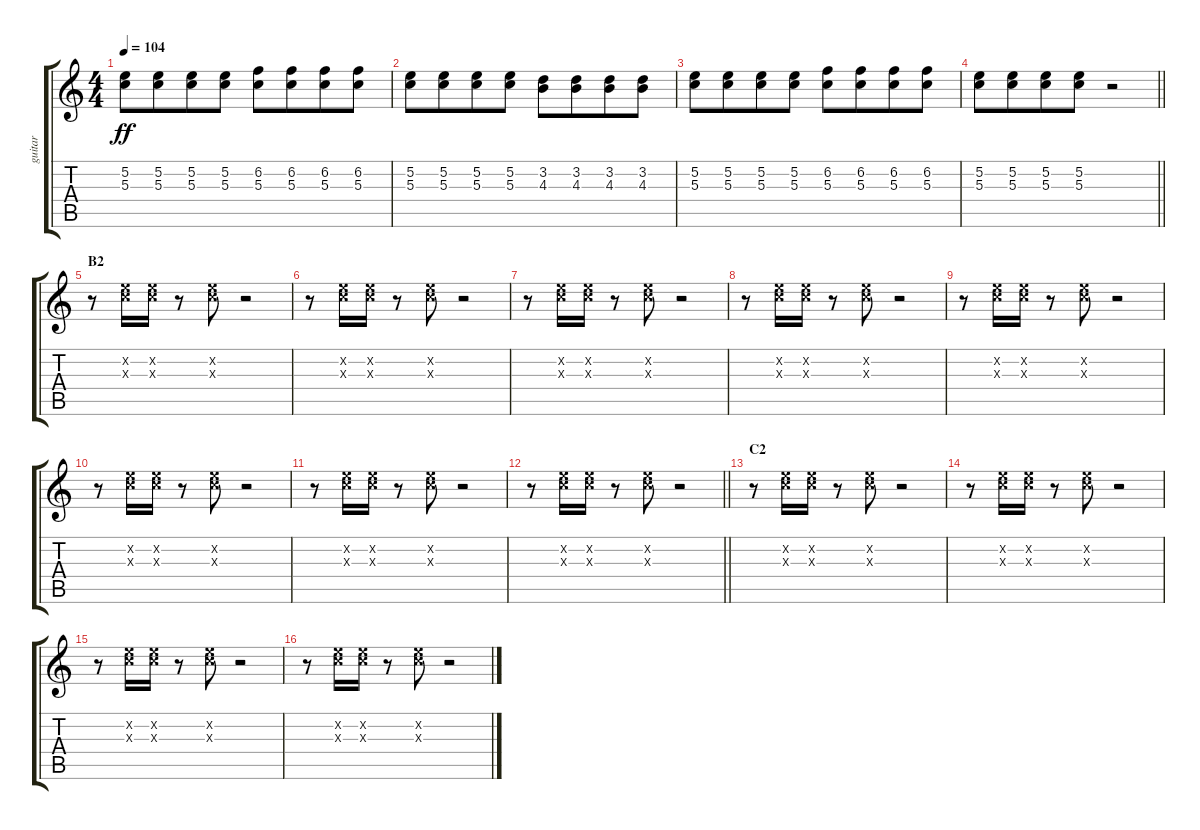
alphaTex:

\track ("guitar" "guitar") {instrument electricguitarclean}
\staff {score tabs}
\tuning (E4 B3 G3 D3 A2 E2) {hide}
\ts (4 4)
\tempo 104
\clef g2
\ks c
(5.2 5.3).8{dy ff} (5.2 5.3).8{beam merge} (5.2 5.3).8 (5.2 5.3).8 (6.2 5.3).8 (6.2 5.3).8{beam merge} (6.2 5.3).8 (6.2 5.3).8 |
(5.2 5.3).8 (5.2 5.3).8{beam merge} (5.2 5.3).8 (5.2 5.3).8 (3.2 4.3).8 (3.2 4.3).8{beam merge} (3.2 4.3).8 (3.2 4.3).8 |
(5.2 5.3).8 (5.2 5.3).8{beam merge} (5.2 5.3).8 (5.2 5.3).8 (6.2 5.3).8 (6.2 5.3).8{beam merge} (6.2 5.3).8 (6.2 5.3).8 |
\barLineRight lightlight
(5.2 5.3).8 (5.2 5.3).8{beam merge} (5.2 5.3).8 (5.2 5.3).8 r.2 |
\section ("" "B2")
r.8{instrument distortionguitar beam merge} (5.2{x} 5.3{x}).16 (5.2{x} 5.3{x}).16 r.8{beam merge} (5.2{x} 5.3{x}).8 r.2 |
r.8{beam merge} (5.2{x} 5.3{x}).16 (5.2{x} 5.3{x}).16 r.8{beam merge} (5.2{x} 5.3{x}).8 r.2 |
r.8{beam merge} (5.2{x} 5.3{x}).16 (5.2{x} 5.3{x}).16 r.8{beam merge} (5.2{x} 5.3{x}).8 r.2 |
r.8{beam merge} (5.2{x} 5.3{x}).16 (5.2{x} 5.3{x}).16 r.8{beam merge} (5.2{x} 5.3{x}).8 r.2 |
r.8{beam merge} (5.2{x} 5.3{x}).16 (5.2{x} 5.3{x}).16 r.8{beam merge} (5.2{x} 5.3{x}).8 r.2 |
r.8{beam merge} (5.2{x} 5.3{x}).16 (5.2{x} 5.3{x}).16 r.8{beam merge} (5.2{x} 5.3{x}).8 r.2 |
r.8{beam merge} (5.2{x} 5.3{x}).16 (5.2{x} 5.3{x}).16 r.8{beam merge} (5.2{x} 5.3{x}).8 r.2 |
\barLineRight lightlight
r.8{beam merge} (5.2{x} 5.3{x}).16 (5.2{x} 5.3{x}).16 r.8{beam merge} (5.2{x} 5.3{x}).8 r.2 |
\section ("" "C2")
r.8{instrument distortionguitar beam merge} (5.2{x} 5.3{x}).16 (5.2{x} 5.3{x}).16 r.8{beam merge} (5.2{x} 5.3{x}).8 r.2 |
r.8{beam merge} (5.2{x} 5.3{x}).16 (5.2{x} 5.3{x}).16 r.8{beam merge} (5.2{x} 5.3{x}).8 r.2 |
r.8{beam merge} (5.2{x} 5.3{x}).16 (5.2{x} 5.3{x}).16 r.8{beam merge} (5.2{x} 5.3{x}).8 r.2 |
r.8{beam merge} (5.2{x} 5.3{x}).16 (5.2{x} 5.3{x}).16 r.8{beam merge} (5.2{x} 5.3{x}).8 r.2
